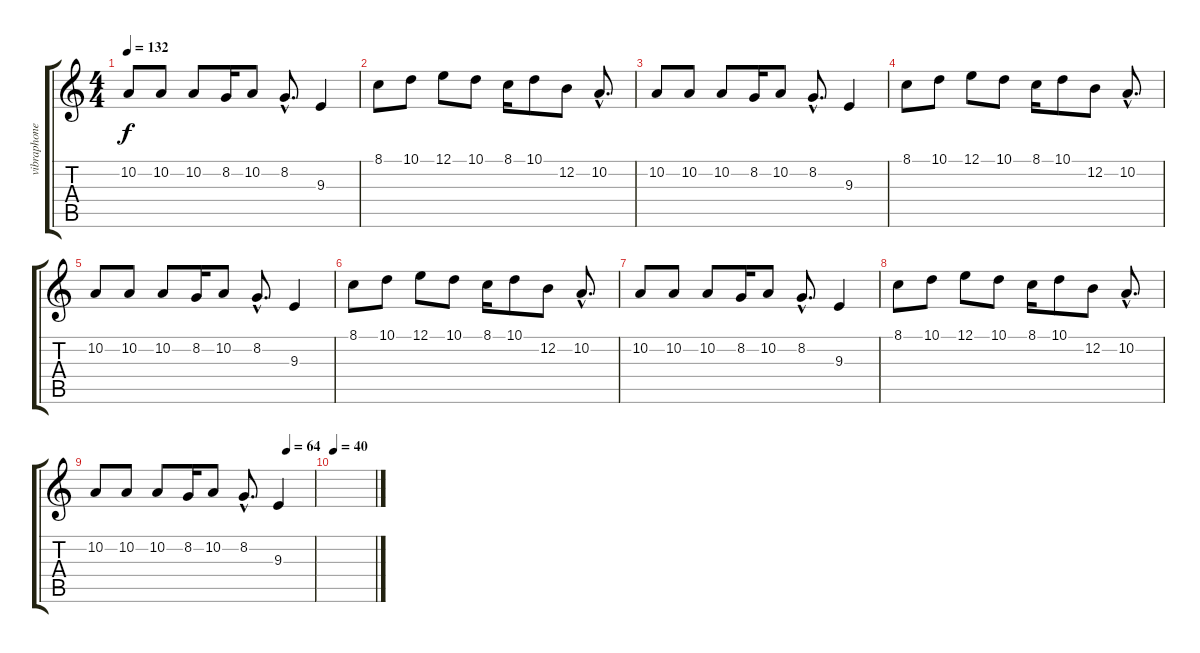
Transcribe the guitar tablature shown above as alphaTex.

\track ("vibraphone" "vibraphone") {instrument vibraphone}
\staff {score tabs}
\tuning (E4 B3 G3 D3 A2 E2) {hide}
\ts (4 4)
\tempo 132
\clef g2
\ks c
10.2.8{dy f} 10.2.8 10.2.8 8.2.16 10.2.8 8.2{hac}.8{d} 9.3.4 |
8.1.8 10.1.8 12.1.8 10.1.8 8.1.16 10.1.8 12.2.8 10.2{hac}.8{d} |
10.2.8 10.2.8 10.2.8 8.2.16 10.2.8 8.2{hac}.8{d} 9.3.4 |
8.1.8 10.1.8 12.1.8 10.1.8 8.1.16 10.1.8 12.2.8 10.2{hac}.8{d} |
10.2.8 10.2.8 10.2.8 8.2.16 10.2.8 8.2{hac}.8{d} 9.3.4 |
8.1.8 10.1.8 12.1.8 10.1.8 8.1.16 10.1.8 12.2.8 10.2{hac}.8{d} |
10.2.8 10.2.8 10.2.8 8.2.16 10.2.8 8.2{hac}.8{d} 9.3.4 |
8.1.8 10.1.8 12.1.8 10.1.8 8.1.16 10.1.8 12.2.8 10.2{hac}.8{d} |
\tempo (64 0.875)
10.2.8 10.2.8 10.2.8 8.2.16 10.2.8 8.2{hac}.8{d} 9.3.4 |
\tempo 40
